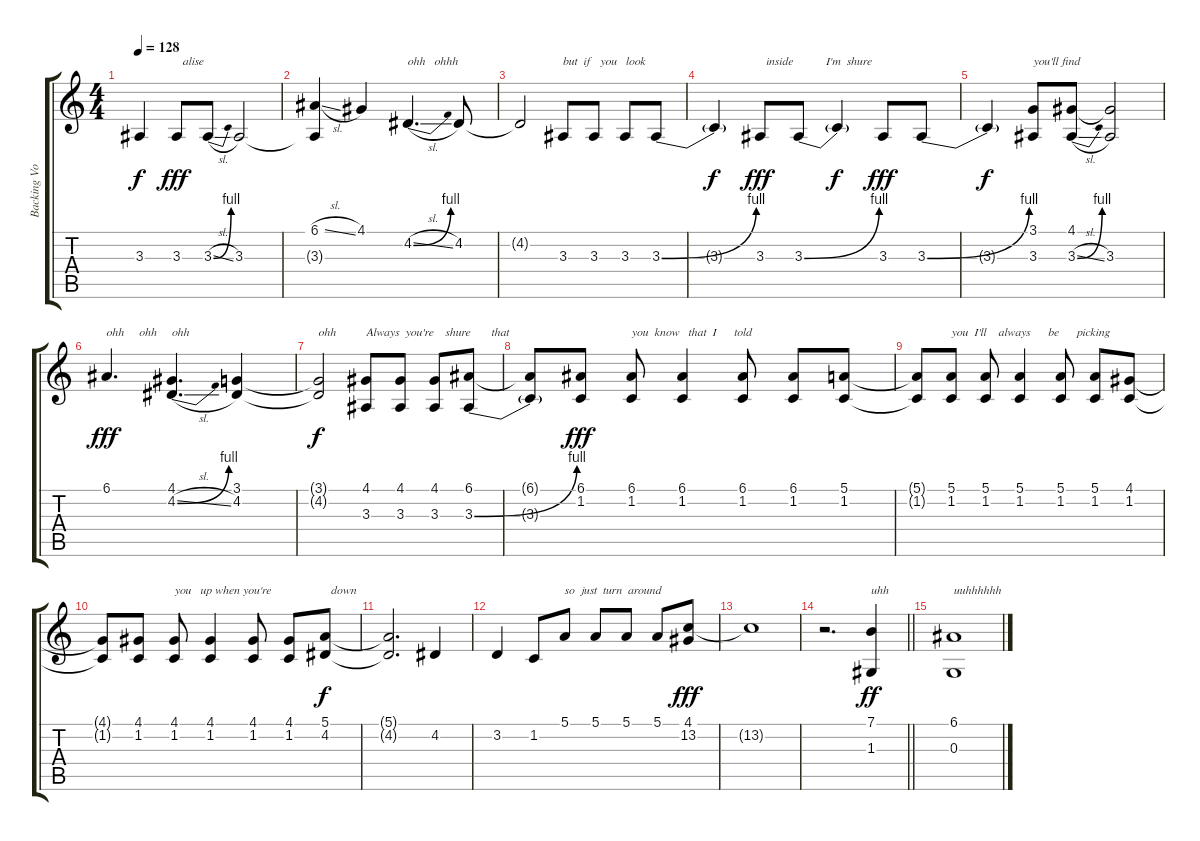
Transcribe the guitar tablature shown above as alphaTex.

\track ("Backing Vocals" "Backing Vo") {instrument lead4chiff}
\staff {score tabs}
\tuning (E4 B3 G3 D3 A2 E2) {hide}
\ts (4 4)
\tempo 128
\clef g2
\ks c
3.3{t}.4{dy f} 3.3.8{txt "  alise" dy fff} 3.3{be (bend 0 0 60 4) sl}.8 3.3.2 |
(6.1{sl} 3.3{t}).4 4.1.4 4.2{be (bend 0 0 60 4) sl}.4{d txt "ohh   ohhh"} 4.2.8 |
4.2{t}.2 3.3.8{txt "but  if   you   look "} 3.3.8 3.3.8 3.3{be (bend 0 0 60 4)}.8 |
3.3{t}.4{dy f} 3.3.8{txt "  inside           I'm  shure" dy fff} 3.3{be (bend 0 0 60 4)}.8 3.3{t}.4{dy f} 3.3.8{dy fff} 3.3{be (bend 0 0 60 4)}.8 |
3.3{t}.4{dy f} (3.1 3.3).8{txt "you'll find"} (4.1 3.3{be (bend 0 0 60 4) sl}).8 (4.1{t} 3.3).2 |
6.1.4{d txt "ohh     ohh     ohh" dy fff} (4.1 4.2{be (bend 0 0 60 4) sl}).4{d} (3.1 4.2).4 |
(3.1{t} 4.2{t}).2{txt "ohh" dy f} (4.1 3.3).8{txt "Always  you're    shure       that"} (4.1 3.3).8 (4.1 3.3).8 (6.1 3.3{be (bend 0 0 60 4)}).8 |
(6.1{t} 3.3{t}).8 (6.1 1.2).8{dy fff} (6.1 1.2).8{txt "you  know   that  I      told"} (6.1 1.2).4 (6.1 1.2).8 (6.1 1.2).8 (5.1 1.2).8 |
(5.1{t} 1.2{t}).8 (5.1 1.2).8{txt "you  I'll    always      be      picking       "} (5.1 1.2).8 (5.1 1.2).4 (5.1 1.2).8 (5.1 1.2).8 (4.1 1.2).8 |
(4.1{t} 1.2{t}).8 (4.1 1.2).8 (4.1 1.2).8{txt "you   up when you're "} (4.1 1.2).4 (4.1 1.2).8 (4.1 1.2).8 (5.1 4.2).8{txt "  down" dy f} |
(5.1{t} 4.2{t}).2{d} 4.2.4 |
3.2.4 1.2.8 5.1.8{txt "so  just  turn  around"} 5.1.8 5.1.8 5.1.8 (4.1 13.2).8{dy fff} |
13.2{t}.1 |
\barLineRight lightlight
r.2{d} (7.1 1.3).4{txt "uhh" dy ff} |
(6.1 0.3).1{txt "uuhhhhhh"}
